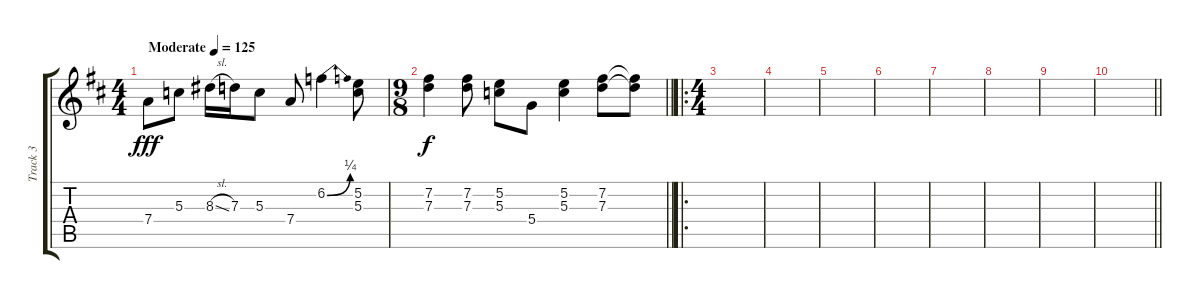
\track ("Track 3" "Track 3") {instrument electricguitarjazz}
\staff {score tabs}
\tuning (E4 B3 G3 D3 A2 E2) {hide}
\ts (4 4)
\tempo (125 "Moderate")
\clef g2
\ks d
7.4.8{dy fff instrument electricguitarjazz} 5.3.8 8.3{sl}.16 7.3.16 5.3.8 7.4.8 6.2{be (bend 0 0 60 1)}.4 (5.2 5.3).8 |
\ts (9 8)
\barLineRight lightlight
(7.2 7.3).4{dy f} (7.2 7.3).8 (5.2 5.3).8 5.4.8 (5.2 5.3).4 (7.2 7.3).8 (7.2{t} 7.3{t}).8 |
\ro
\ts (4 4)
|
|
|
|
|
|
|
\barLineRight lightlight
